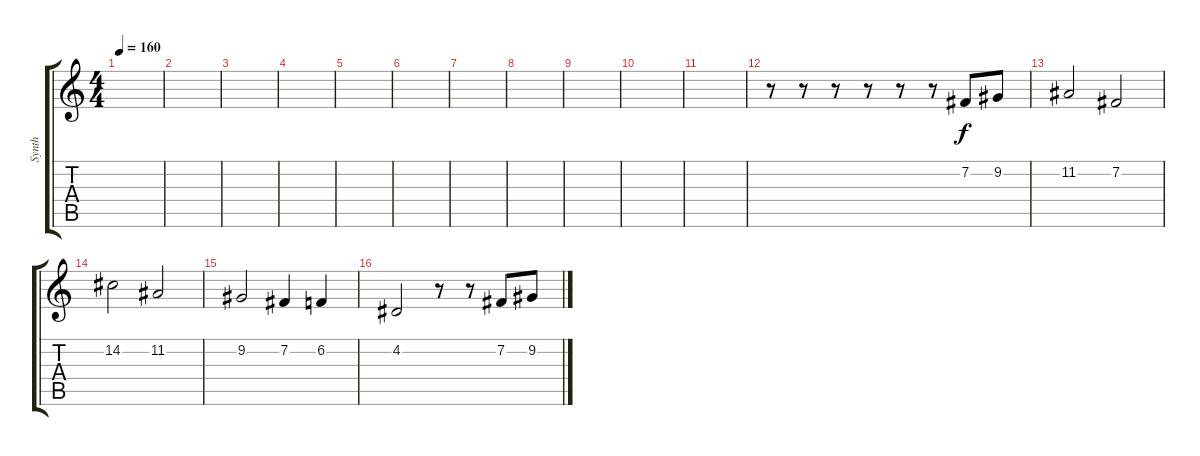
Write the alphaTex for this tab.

\track ("Synth" "Synth") {instrument lead2sawtooth}
\staff {score tabs}
\tuning (E4 B3 G3 D3 A2 E2) {hide}
\ts (4 4)
\tempo 160
\clef g2
\ks c
|
|
|
|
|
|
|
|
|
|
|
r.8 r.8 r.8 r.8 r.8 r.8 7.2.8 9.2.8 |
11.2.2 7.2.2 |
14.2.2 11.2.2 |
9.2.2 7.2.4 6.2.4 |
4.2.2 r.8 r.8 7.2.8 9.2.8
